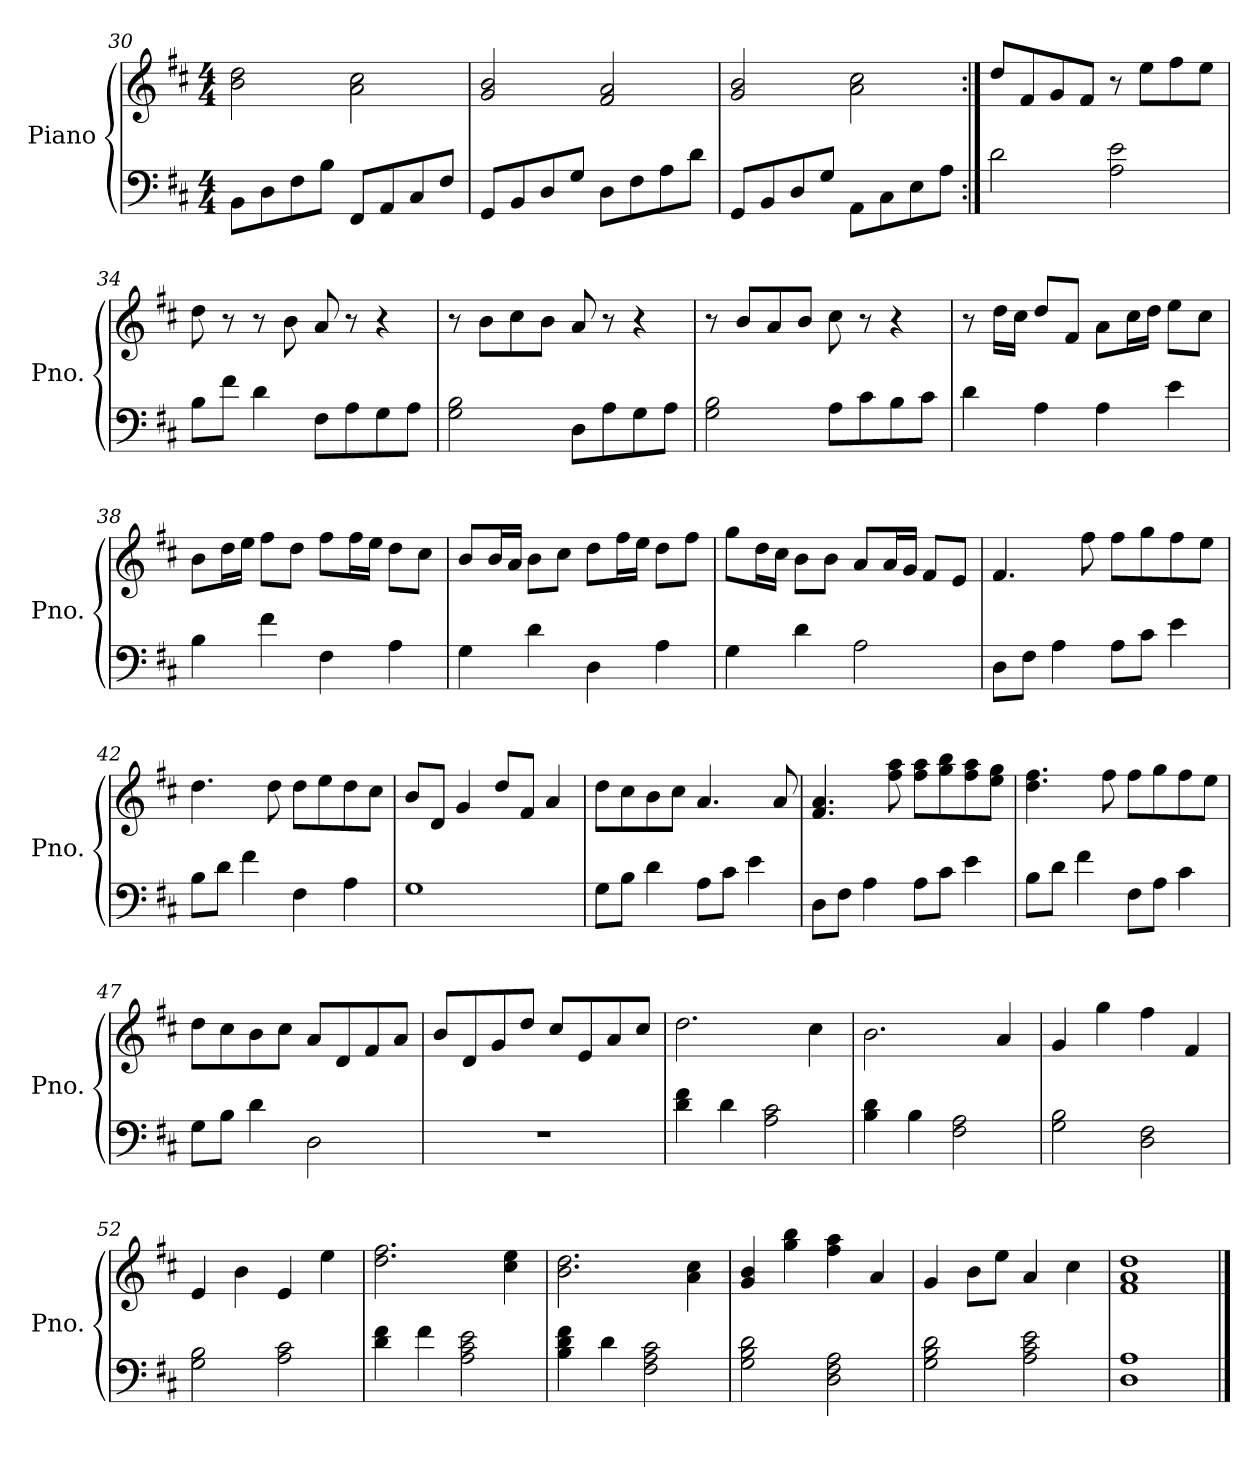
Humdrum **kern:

**kern	**kern
*part1	*part1
*staff2	*staff1
*I"Piano	*
*I'Pno.	*
*clefF4	*clefG2
*k[f#c#]	*k[f#c#]
*M4/4	*M4/4
=30	=30
8BB\L	2b\ 2dd\
8D\	.
8F#\	.
8B\J	.
8FF#/L	2a\ 2cc#\
8AA/	.
8C#/	.
8F#/J	.
!!LO:LB:g=z
=31	=31
8GG/L	2g/ 2b/
8BB/	.
8D/	.
8G/J	.
8D\L	2f#/ 2a/
8F#\	.
8A\	.
8d\J	.
=32	=32
8GG/L	2g/ 2b/
8BB/	.
8D/	.
8G/J	.
8AA\L	2a\ 2cc#\
8C#\	.
8E\	.
8A\J	.
=33:|!	=33:|!
2d\	8dd/L
.	8f#/
.	8g/
.	8f#/J
2A\ 2e\	8r
.	8ee\L
.	8ff#\
.	8ee\J
=34	=34
8B\L	8dd\
8f#\J	8r
4d\	8r
.	8b\
8F#\L	8a/
8A\	8r
8G\	4r
8A\J	.
=35	=35
2G\ 2B\	8r
.	8b\L
.	8cc#\
.	8b\J
8D\L	8a/
8A\	8r
8G\	4r
8A\J	.
!!LO:LB:g=z
=36	=36
2G\ 2B\	8r
.	8b/L
.	8a/
.	8b/J
8A\L	8cc#\
8c#\	8r
8B\	4r
8c#\J	.
=37	=37
4d\	8r
.	16dd\LL
.	16cc#\JJ
4A\	8dd/L
.	8f#/J
4A\	8a\L
.	16cc#\L
.	16dd\JJ
4e\	8ee\L
.	8cc#\J
=38	=38
4B\	8b\L
.	16dd\L
.	16ee\JJ
4f#\	8ff#\L
.	8dd\J
4F#\	8ff#\L
.	16ff#\L
.	16ee\JJ
4A\	8dd\L
.	8cc#\J
=39	=39
4G\	8b/L
.	16b/L
.	16a/JJ
4d\	8b\L
.	8cc#\J
4D\	8dd\L
.	16ff#\L
.	16ee\JJ
4A\	8dd\L
.	8ff#\J
!!LO:LB:g=z
=40	=40
4G\	8gg\L
.	16dd\L
.	16cc#\JJ
4d\	8b\L
.	8b\J
2A\	8a/L
.	16a/L
.	16g/JJ
.	8f#/L
.	8e/J
=41	=41
8D\L	4.f#/
8F#\J	.
4A\	.
.	8ff#\
8A\L	8ff#\L
8c#\J	8gg\
4e\	8ff#\
.	8ee\J
=42	=42
8B\L	4.dd\
8d\J	.
4f#\	.
.	8dd\
4F#\	8dd\L
.	8ee\
4A\	8dd\
.	8cc#\J
=43	=43
1G	8b/L
.	8d/J
.	4g/
.	8dd/L
.	8f#/J
.	4a/
=44	=44
8G\L	8dd\L
8B\J	8cc#\
4d\	8b\
.	8cc#\J
8A\L	4.a/
8c#\J	.
4e\	.
.	8a/
!!LO:LB:g=z
=45	=45
8D\L	4.f#/ 4.a/
8F#\J	.
4A\	.
.	8ff#\ 8aa\
8A\L	8ff#\ 8aa\L
8c#\J	8gg\ 8bb\
4e\	8ff#\ 8aa\
.	8ee\ 8gg\J
=46	=46
8B\L	4.dd\ 4.ff#\
8d\J	.
4f#\	.
.	8ff#\
8F#\L	8ff#\L
8A\J	8gg\
4c#\	8ff#\
.	8ee\J
=47	=47
8G\L	8dd\L
8B\J	8cc#\
4d\	8b\
.	8cc#\J
2D\	8a/L
.	8d/
.	8f#/
.	8a/J
=48	=48
1r	8b/L
.	8d/
.	8g/
.	8dd/J
.	8cc#/L
.	8e/
.	8a/
.	8cc#/J
=49	=49
4d\ 4f#\	2.dd\
4d\	.
2A\ 2c#\	.
.	4cc#\
=50	=50
4B\ 4d\	2.b\
4B\	.
2F#\ 2A\	.
.	4a/
!!LO:LB:g=z
=51	=51
2G\ 2B\	4g/
.	4gg\
2D\ 2F#\	4ff#\
.	4f#/
=52	=52
2G\ 2B\	4e/
.	4b\
2A\ 2c#\	4e/
.	4ee\
=53	=53
4d\ 4f#\	2.dd\ 2.ff#\
4f#\	.
2A\ 2c#\ 2e\	.
.	4cc#\ 4ee\
=54	=54
4B\ 4d\ 4f#\	2.b\ 2.dd\
4d\	.
2F#\ 2A\ 2c#\	.
.	4a\ 4cc#\
=55	=55
2G\ 2B\ 2d\	4g/ 4b/
.	4gg\ 4bb\
2D\ 2F#\ 2A\	4ff#\ 4aa\
.	4a/
=56	=56
2G\ 2B\ 2d\	4g/
.	8b\L
.	8ee\J
2A\ 2c#\ 2e\	4a/
.	4cc#\
=57	=57
1D 1A	1f# 1a 1dd
==	==
*-	*-
